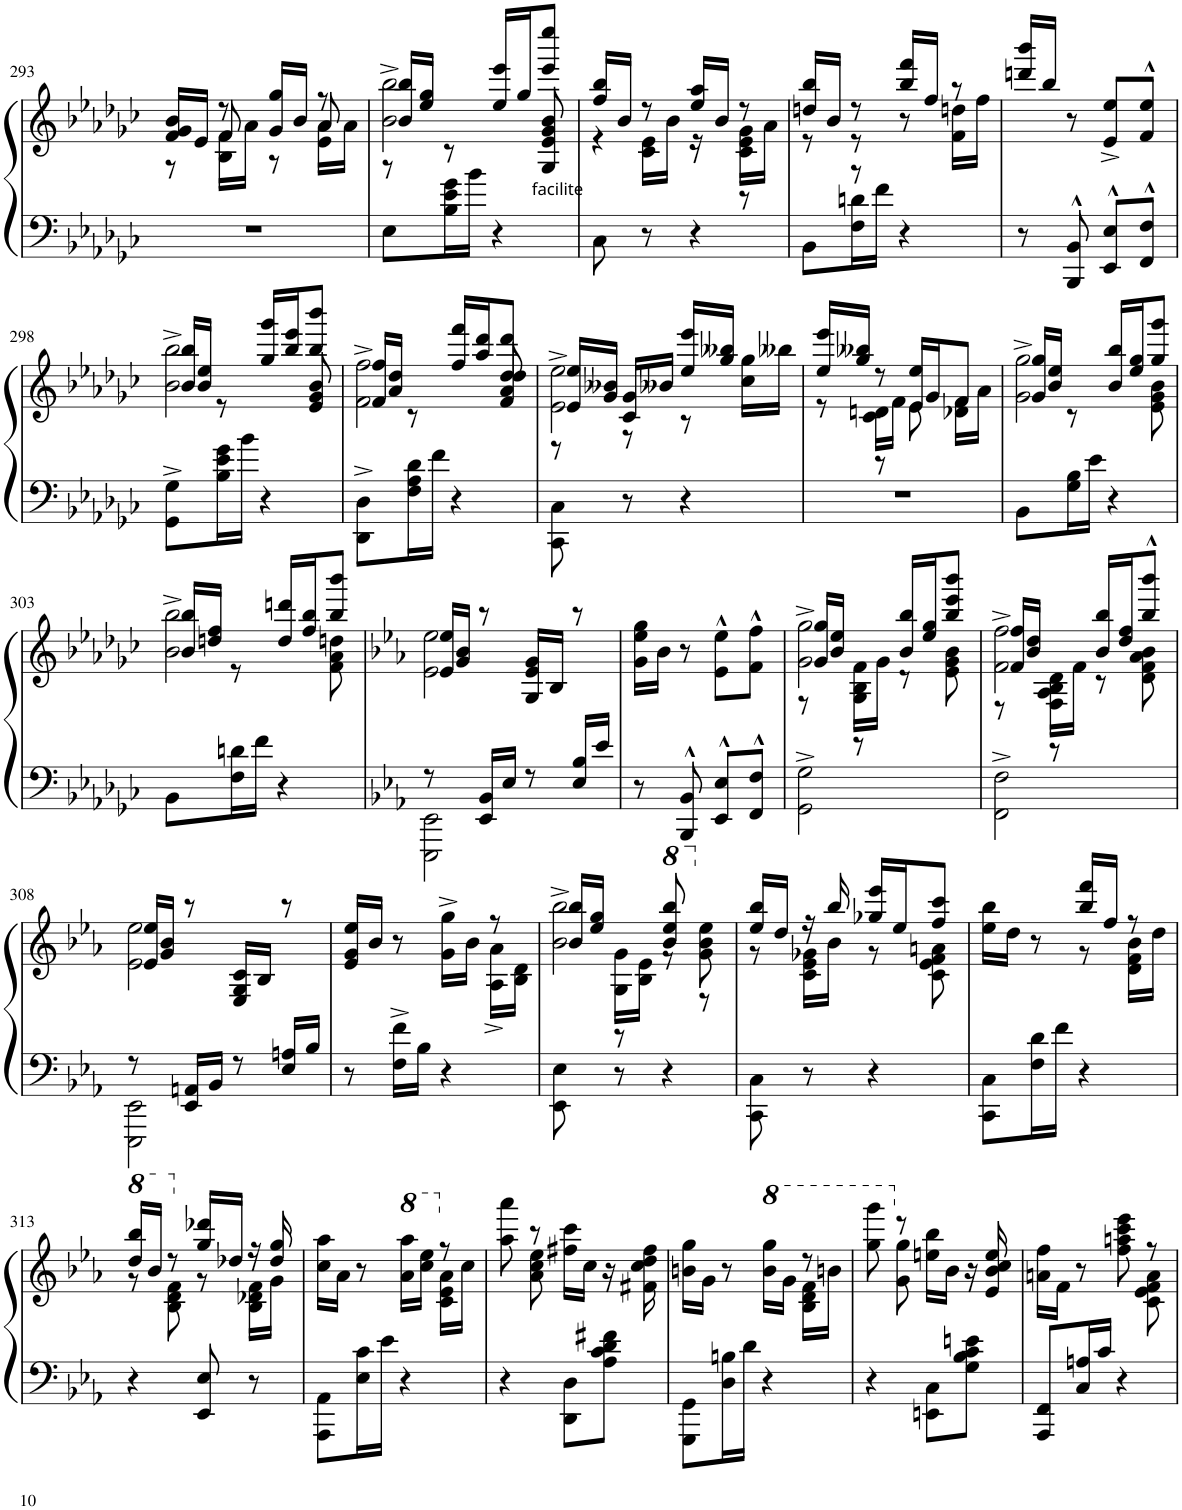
**kern	**kern
*part1	*part1
*staff2	*staff1
*I"Piano	*
*I'Pno.	*
!!LO:PB:g=z
*clefF4	*clefG2
*k[b-e-a-d-g-c-]	*k[b-e-a-d-g-c-]
*M2/4	*M2/4
=293	=293
*	*^
*	*	*^
2r	16f/ 16g-/ 16b-/LL	8ryy	8r
.	16e-/JJ	.	.
.	8r	16B-\ 16f\LL	8f/
.	.	16a-\JJ	.
.	16g-/ 16gg-/LL	8ryy	8r
.	16b-/JJ	.	.
.	8r	16e-\ 16a-\LL	8a-/
.	.	16a-\JJ	.
=294	=294	=294	=294
8E-\L	2b-\^> 2bb-\^>	8r	16b-/ 16bb-/LL
.	.	.	16ee-/ 16gg-/JJ
16B-\ 16e-\ 16g-\L	.	8ryy	8r
16b-\JJ	.	.	.
4r	.	16ee-/ 16eee-/LL	8ryy
.	.	16gg-/J	.
!	!	!LO:TX:b:t=facilite	!
.	.	8eee-/ 8eeee-/J	8G-/ 8e-/ 8g-/ 8b-/
=295	=295	=295	=295
8C-\	16ff/ 16bb-/LL	8ryy	4r
.	16b-/JJ	.	.
8r	8r	16c-\ 16e-\LL	.
.	.	16b-\JJ	.
4r	16ee-/ 16aa-/LL	8ryy	16r
.	16b-/JJ	.	16ryy
.	8r	16c-\ 16e-\ 16g-\LL	8r
.	.	16a-\JJ	.
=296	=296	=296	=296
8BB-\L	16ddn/ 16bb-/LL	8ryy	8r
.	16b-/JJ	.	.
16F\ 16dn\L	8r	8r	8r
16f\JJ	.	.	.
4r	16bb-/ 16fff/LL	8ryy	8r
.	16ff/JJ	.	.
.	8r	16f\ 16ddn\LL	8ryy
.	.	16ff\JJ	.
*	*v	*v	*v
=297	=297
8r	16dddn/ 16bbb-/LL
.	16bb-/JJ
8BBB-/^^ 8BB-/^^	8r
8EE-/^^ 8E-/^^L	8e-/^ 8ee-/^L
8FF/^^ 8F/^^J	8f/^^ 8ee-/^^J
!!LO:LB:g=z
=298	=298
*	*^
*	*	*^
8GG-\^ 8G-\^L	2b-\^> 2bb-\^>	4ryy	16b-/ 16bb-/LL
.	.	.	16b-/ 16ee-/JJ
16B-\ 16e-\ 16g-\L	.	.	8r
16b-\JJ	.	.	.
4r	.	16gg-/ 16ggg-/LL	8ryy
.	.	16bb-/ 16eee-/J	.
.	.	8bb-/ 8bbb-/J	8e-/ 8g-/ 8b-/
=299	=299	=299	=299
8DD-\^ 8D-\^L	2f\^> 2ff\^>	4ryy	16f/ 16ff/LL
.	.	.	16a-/ 16dd-/JJ
16F\ 16A-\ 16d-\L	.	.	8r
16f\JJ	.	.	.
4r	.	16ff/ 16fff/LL	8ryy
.	.	16aa-/ 16ddd-/J	.
.	.	8dd-/ 8ddd-/J	8f/ 8a-/ 8dd-/
=300	=300	=300	=300
8CC-\ 8C-\	2e-\^> 2ee-\^>	8r	16e-/ 16ee-/LL
.	.	.	16g-/ 16b--X/JJ
8r	.	16c-/ 16g-/LL	8r
.	.	16b--X/JJ	.
4r	.	8r	16ee-/ 16eee-/LL
.	.	.	16gg-/ 16bb--X/JJ
.	.	16cc-\ 16gg-\LL	8ryy
.	.	16bb--X\JJ	.
=301	=301	=301	=301
2r	16ee-/ 16eee-/LL	8ryy	8r
.	16gg-/ 16bb--X/JJ	.	.
.	8r	16c-\ 16dn\LL	8r
.	.	16f\JJ	.
.	16e-/ 16ee-/LL	8ryy	8e-\
.	16g-/J	.	.
.	8f/J	16d-X\ 16f\LL	8ryy
.	.	16a-\JJ	.
=302	=302	=302	=302
8BB-\L	2g-\^> 2gg-\^>	4ryy	16g-/ 16gg-/LL
.	.	.	16b-/ 16ee-/JJ
16G-\ 16B-\L	.	.	8r
16e-\JJ	.	.	.
4r	.	16b-/ 16bb-/LL	8ryy
.	.	16ee-/ 16gg-/J	.
.	.	8gg-/ 8ggg-/J	8e-\ 8g-\ 8b-\
!!LO:LB:g=z	!!	!!
=303	=303	=303	=303
8BB-\L	2b-\^> 2bb-\^>	4ryy	16b-/ 16bb-/LL
.	.	.	16ddn/ 16ff/JJ
16F\ 16dn\L	.	.	8r
16f\JJ	.	.	.
4r	.	16dd/ 16dddn/LL	8ryy
.	.	16ff/ 16bb-/J	.
.	.	8bb-/ 8bbb-/J	8f\ 8a-\ 8ddn\
*	*v	*v	*v
=304	=304
*k[b-e-a-]	*k[b-e-a-]
*^	*^
8r	2EEE-\ 2EE-\	16e-/ 16ee-/LL	2e-\ 2ee-\
.	.	16g/ 16b-/JJ	.
16EE-/ 16BB-/LL	.	8r	.
16E-/JJ	.	.	.
8r	.	16G/ 16e-/ 16g/LL	.
.	.	16B-/JJ	.
16E-/ 16B-/LL	.	8r	.
16e-/JJ	.	.	.
*v	*v	*	*
*	*v	*v
=305	=305
8r	16g\ 16ee-\ 16gg\LL
.	16b-\JJ
8BBB-/^^ 8BB-/^^	8r
8EE-/^^ 8E-/^^L	8e-\^^ 8ee-\^^L
8FF/^^ 8F/^^J	8f\^^ 8ff\^^J
=306	=306
*	*^
*	*	*^
2GG\^ 2G\^	2g\^> 2gg\^>	8r	16g/ 16gg/LL
.	.	.	16b-/ 16ee-/JJ
.	.	16G\ 16B-\ 16f\LL	8r
.	.	16g\JJ	.
.	.	8r	16b-/ 16bb-/LL
.	.	.	16ee-/ 16gg/J
.	.	8e-\ 8g\ 8b-\	8bb-/ 8eee-/ 8bbb-/J
=307	=307	=307	=307
2FF\^ 2F\^	2f\^> 2ff\^>	8r	16f/ 16ff/LL
.	.	.	16b-/ 16dd/JJ
.	.	16F\ 16A-\ 16B-\ 16d\LL	8r
.	.	16f\JJ	.
.	.	8r	16b-/ 16bb-/LL
.	.	.	16dd/ 16ff/J
.	.	8d\ 8f\ 8a-\ 8b-\	8bb-/^^ 8bbb-/^^J
*	*	*v	*v
!!LO:LB:g=z
=308	=308	=308
*^	*	*
8r	2EEE-\ 2EE-\	16e-/ 16ee-/LL	2e-\ 2ee-\
.	.	16g/ 16b-/JJ	.
16EE-/ 16AAn/LL	.	8r	.
16BB-/JJ	.	.	.
8r	.	16E-/ 16G/ 16c/LL	.
.	.	16B-/JJ	.
16E-/ 16An/LL	.	8r	.
16B-/JJ	.	.	.
*v	*v	*	*
=309	=309	=309
8r	16e-/ 16g/ 16ee-/LL	4.ryy
.	16b-/JJ	.
16F\^ 16f\^LL	8r	.
16B-\JJ	.	.
4r	16g\^ 16gg\^LL	.
.	16b-\JJ	.
.	8r	16A-\^ 16a-\^LL
.	.	16B-\ 16d\JJ
=310	=310	=310
*	*	*^
8EE-\ 8E-\	2b-\^> 2bb-\^>	8ryy	16b-/ 16bb-/LL
.	.	.	16ee-/ 16gg/JJ
8r	.	16G\ 16g\LL	8r
.	.	16B-\ 16e-\JJ	.
*	*8va	*	*
4r	.	8r	8bb-/ 8eee-/ 8bbb-/
*	*X8va	*	*
.	.	8g\ 8b-\ 8ee-\	8r
*	*	*v	*v
=311	=311	=311
8CC\ 8C\	16ee-/ 16bb-/LL	8r
.	16dd/JJ	.
8r	16r	16c\ 16e-\ 16g-X\LL
.	16bb-/	16b-\JJ
4r	16gg-X/ 16eee-/LL	8r
.	16ee-/J	.
.	8ff/ 8ccc/J	8c\ 8e-\ 8f\ 8an\
=312	=312	=312
8CC\ 8C\L	16ee-\ 16bb-\LL	4ryy
.	16dd\JJ	.
16F\ 16d\L	8r	.
16f\JJ	.	.
4r	16bb-/ 16fff/LL	8r
.	16ff/JJ	.
.	8r	16d\ 16f\ 16b-\LL
.	.	16dd\JJ
!!LO:LB:g=z	!!
=313	=313	=313
*	*8va	*
4r	16ddd/ 16bbb-/LL	8r
.	16bb-/JJ	.
*	*X8va	*
.	8r	8B-\ 8d\ 8f\
8EE-/ 8E-/	16gg/ 16ddd-X/LL	8r
.	16dd-X/JJ	.
8r	16r	16B-\ 16d-X\ 16f\LL
.	16dd-/ 16gg/	16g\JJ
=314	=314	=314
8AAA-\ 8AA-\L	16cc\ 16aa-\LL	4.ryy
.	16a-\JJ	.
16E-\ 16c\L	8r	.
16e-\JJ	.	.
*	*8va	*
4r	16aa-\ 16aaa-\LL	.
.	16ccc\ 16eee-\JJ	.
*	*X8va	*
.	8r	16c\ 16e-\ 16a-\LL
.	.	16cc\JJ
=315	=315	=315
4r	8aa-\ 8aaa-\	8ryy
.	8r	8a-\ 8cc\ 8ee-\
8DD\ 8D\L	16ff#X\ 16ccc\LL	4ryy
.	16cc\JJ	.
8A-\ 8c\ 8d\ 8f#X\J	16r	.
.	16f#X\ 16cc\ 16dd\ 16ff#\	.
=316	=316	=316
8GGG\ 8GG\L	16bn\ 16gg\LL	4.ryy
.	16g\JJ	.
16D\ 16Bn\L	8r	.
16d\JJ	.	.
*	*8va	*
4r	16bb\ 16ggg\LL	.
.	16gg\JJ	.
.	8r	16b-\ 16dd\ 16ff\LL
.	.	16bbn\JJ
=317	=317	=317
4r	8ggg\ 8gggg\	8ryy
*	*X8va	*
.	8r	8g\ 8gg\
8EEn\ 8C\L	16een\ 16bb-\LL	4ryy
.	16b-\JJ	.
8G\ 8B-\ 8c\ 8en\J	16r	.
.	16e-/ 16b-/ 16cc/ 16ee/	.
=318	=318	=318
8AAA-/ 8FF/L	16an\ 16ff\LL	4.ryy
.	16f\JJ	.
16C/ 16An/L	8r	.
16c/JJ	.	.
4r	8ff\ 8aan\ 8ccc\ 8eee-\	.
.	8r	8c\ 8e-\ 8f\ 8a\
*	*v	*v
=	=
*-	*-
